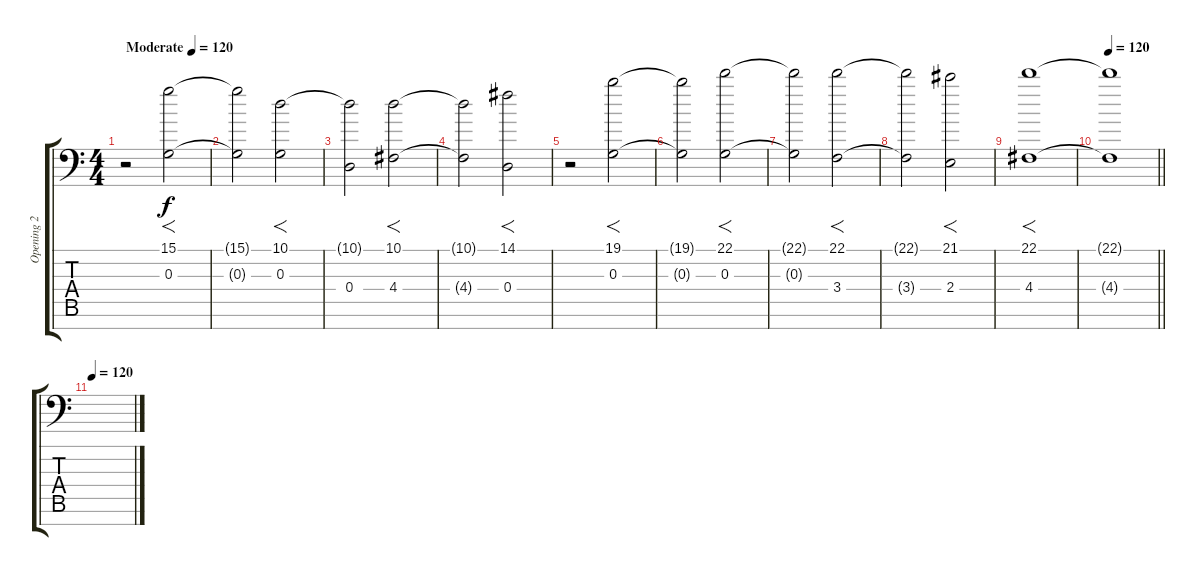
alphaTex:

\track ("Opening 2" "Opening 2") {instrument fx3crystal}
\staff {score tabs}
\tuning (E4 B3 G3 D3 A2 E2 A1) {hide}
\ts (4 4)
\tempo (120 "Moderate")
\tempo 60
\tempo (120 "Moderate")
\clef f4
\ks c
r.2{dy f instrument fx3crystal} (15.1 0.3).2{f} |
(15.1{t} 0.3{t}).2 (10.1 0.3).2{f} |
(10.1{t} 0.4).2 (10.1 4.4).2{f} |
(10.1{t} 4.4{t}).2 (14.1 0.4).2{f} |
r.2 (19.1 0.3).2{f} |
(19.1{t} 0.3{t}).2 (22.1 0.3).2{f} |
(22.1{t} 0.3{t}).2 (22.1 3.4).2{f} |
(22.1{t} 3.4{t}).2 (21.1 2.4).2{f} |
(22.1 4.4).1{f} |
\tempo 120
\barLineRight lightlight
(22.1{t} 4.4{t}).1 |
\tempo 120
